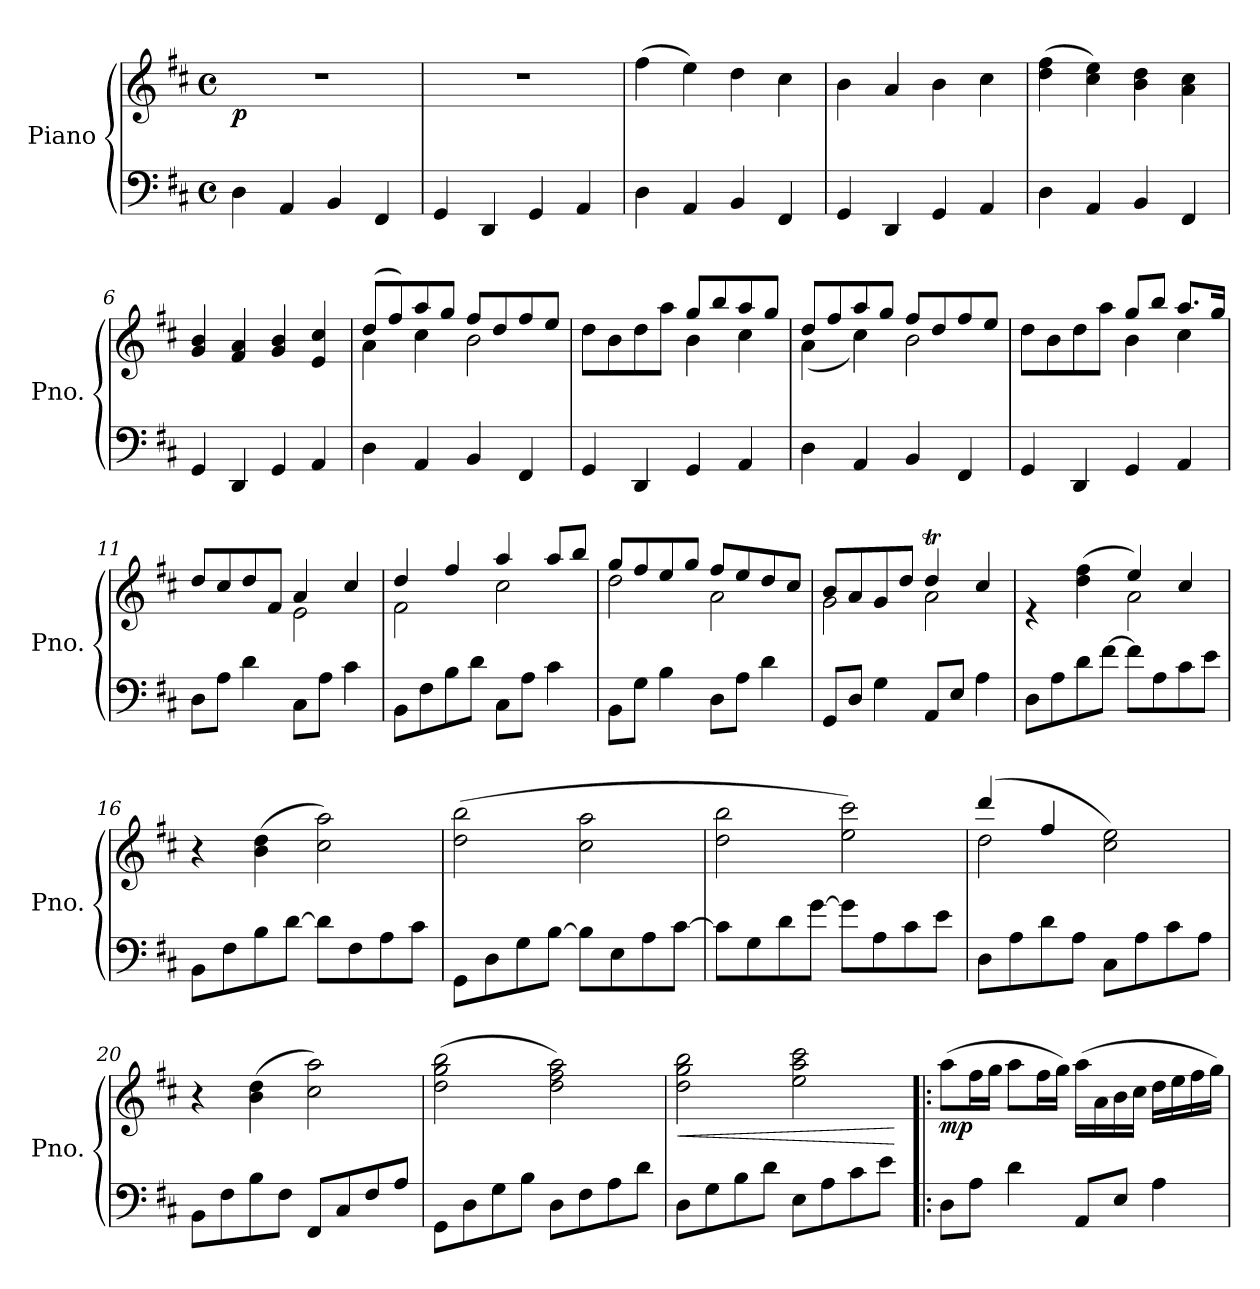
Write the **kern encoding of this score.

**kern	**kern	**dynam
*part1	*part1	*part1
*staff2	*staff1	*staff1/2
*I"Piano	*	*
*I'Pno.	*	*
*clefF4	*clefG2	*
*k[f#c#]	*k[f#c#]	*
*M4/4	*M4/4	*
*met(c)	*met(c)	*
*MM56	*MM56	*
=1	=1	=1
!	!	!LO:DY:b
4D\	1r	p
4AA/	.	.
4BB/	.	.
4FF#/	.	.
=2	=2	=2
4GG/	1r	.
4DD/	.	.
4GG/	.	.
4AA/	.	.
=3	=3	=3
4D\	(>4ff#\	.
4AA/	4ee\)	.
4BB/	4dd\	.
4FF#/	4cc#\	.
=4	=4	=4
4GG/	4b\	.
4DD/	4a/	.
4GG/	4b\	.
4AA/	4cc#\	.
=5	=5	=5
4D\	(>4dd\ 4ff#\	.
4AA/	4cc#\ 4ee\)	.
4BB/	4b\ 4dd\	.
4FF#/	4a\ 4cc#\	.
=6	=6	=6
4GG/	4g/ 4b/	.
4DD/	4f#/ 4a/	.
4GG/	4g/ 4b/	.
4AA/	4e/ 4cc#/	.
!!LO:LB:g=z
=7	=7	=7
*	*^	*
4D\	(>8dd/L	4a\	.
.	8ff#/)	.	.
4AA/	8aa/	4cc#\	.
.	8gg/J	.	.
4BB/	8ff#/L	2b\	.
.	8dd/	.	.
4FF#/	8ff#/	.	.
.	8ee/J	.	.
=8	=8	=8	=8
4GG/	8dd\L	2ryy	.
.	8b\	.	.
4DD/	8dd\	.	.
.	8aa\J	.	.
4GG/	8gg/L	4b\	.
.	8bb/	.	.
4AA/	8aa/	4cc#\	.
.	8gg/J	.	.
=9	=9	=9	=9
4D\	8dd/L	(>4a\	.
.	8ff#/	.	.
4AA/	8aa/	4cc#\)	.
.	8gg/J	.	.
4BB/	8ff#/L	2b\	.
.	8dd/	.	.
4FF#/	8ff#/	.	.
.	8ee/J	.	.
=10	=10	=10	=10
4GG/	8dd\L	2ryy	.
.	8b\	.	.
4DD/	8dd\	.	.
.	8aa\J	.	.
4GG/	8gg/L	4b\	.
.	8bb/J	.	.
4AA/	8.aa/L	4cc#\	.
.	16gg/Jk	.	.
!!LO:LB:g=z	!!
=11	=11	=11	=11
8D\L	8dd/L	2ryy	.
8A\J	8cc#/	.	.
4d\	8dd/	.	.
.	8f#/J	.	.
8C#\L	4a/	2e\	.
8A\J	.	.	.
4c#\	4cc#/	.	.
=12	=12	=12	=12
8BB\L	4dd/	2f#\	.
8F#\	.	.	.
8B\	4ff#/	.	.
8d\J	.	.	.
8C#\L	4aa/	2cc#\	.
8A\J	.	.	.
4c#\	8aa/L	.	.
.	8bb/J	.	.
=13	=13	=13	=13
8BB\L	8gg/L	2dd\	.
8G\J	8ff#/	.	.
4B\	8ee/	.	.
.	8gg/J	.	.
8D\L	8ff#/L	2a\	.
8A\J	8ee/	.	.
4d\	8dd/	.	.
.	8cc#/J	.	.
!!LO:LB:g=z	!!
=14	=14	=14	=14
8GG/L	8b/L	2g\	.
8D/J	8a/	.	.
4G\	8g/	.	.
.	8dd/J	.	.
8AA/L	4ddT/	2a\	.
8E/J	.	.	.
4A\	4cc#/	.	.
=15	=15	=15	=15
*	*MM58	*	*
8D\L	4re	2ryy	.
8A\	.	.	.
8d\	(>4dd\ 4ff#\	.	.
[8f#\J	.	.	.
8f#\L]	4ee/)	2a\	.
8A\	.	.	.
8c#\	4cc#/	.	.
8e\J	.	.	.
*	*v	*v	*
=16	=16	=16
8BB\L	4r	.
8F#\	.	.
8B\	(>4b\ 4dd\	.
[8d\J	.	.
8d\L]	2cc#\ 2aa\)	.
8F#\	.	.
8A\	.	.
8c#\J	.	.
=17	=17	=17
8GG\L	(>2dd\ 2bb\	.
8D\	.	.
8G\	.	.
[8B\J	.	.
8B\L]	2cc#\ 2aa\	.
8E\	.	.
8A\	.	.
[8c#\J	.	.
=18	=18	=18
8c#\L]	2dd\ 2bb\	.
8G\	.	.
8d\	.	.
[8g\J	.	.
8g\L]	2ee\ 2ccc#\)	.
8A\	.	.
8c#\	.	.
8e\J	.	.
!!LO:PB:g=z
=19	=19	=19
*	*MM60	*
*	*^	*
8D\L	(>4ddd/	2dd\	.
8A\	.	.	.
8d\	4ff#/	.	.
8A\J	.	.	.
8C#\L	2cc#\ 2ee\)	2ryy	.
8A\	.	.	.
8c#\	.	.	.
8A\J	.	.	.
*	*v	*v	*
=20	=20	=20
8BB\L	4r	.
8F#\	.	.
8B\	(>4b\ 4dd\	.
8F#\J	.	.
8FF#/L	2cc#\ 2aa\)	.
8C#/	.	.
8F#/	.	.
8A/J	.	.
=21	=21	=21
8GG\L	(>2dd\ 2gg\ 2bb\	.
8D\	.	.
8G\	.	.
8B\J	.	.
8D\L	2dd\ 2ff#\ 2aa\)	.
8F#\	.	.
8A\	.	.
8d\J	.	.
=22	=22	=22
*	*MM62	*
!	!	!LO:HP:b
8D\L	2dd\ 2gg\ 2bb\	<
8G\	.	.
8B\	.	.
8d\J	.	.
8E\L	2ee\ 2aa\ 2ccc#\	.
8A\	.	.
8c#\	.	.
8e\J	.	.
.	.	[
!!LO:LB:g=z
=23!|:	=23!|:	=23!|:
*	*MM67	*
!	!	!LO:DY:b
8D\L	(>8aa\L	mp
8A\J	16ff#\L	.
.	16gg\JJ	.
4d\	8aa\L	.
.	16ff#\L	.
.	16gg\JJ)	.
8AA/L	(>16aa\LL	.
.	16a\	.
8E/J	16b\	.
.	16cc#\JJ	.
4A\	16dd\LL	.
.	16ee\	.
.	16ff#\	.
.	16gg\JJ)	.
=	=	=
*-	*-	*-
